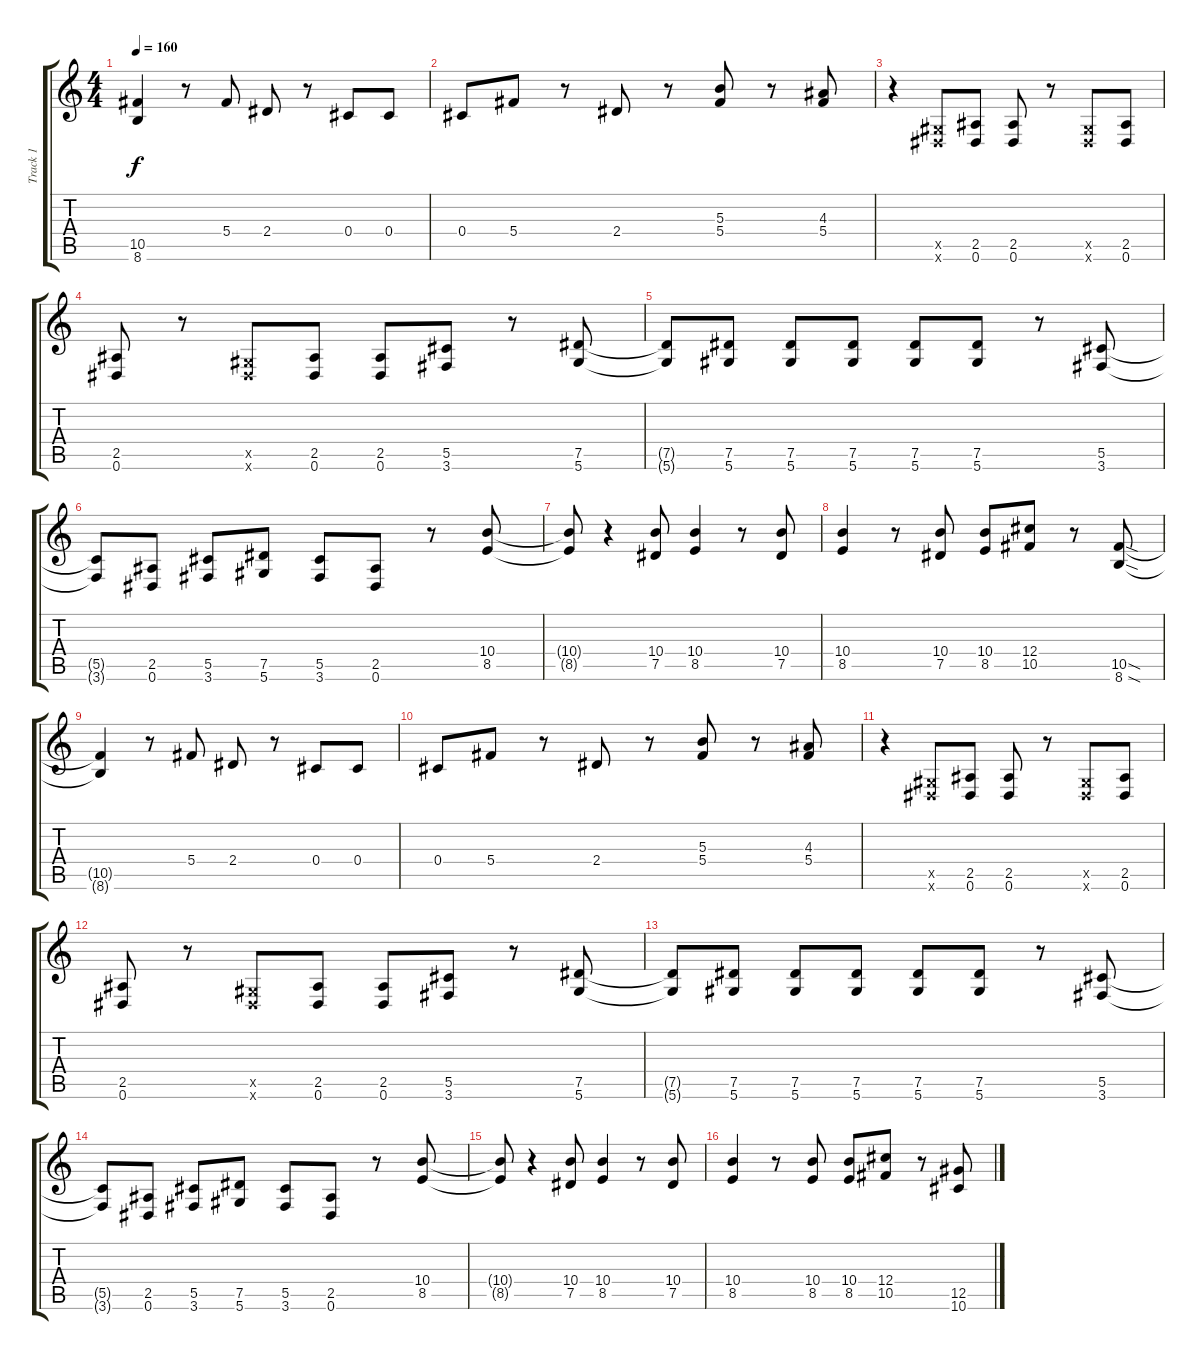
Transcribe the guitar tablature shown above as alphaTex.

\track ("Track 1" "Track 1") {instrument overdrivenguitar}
\staff {score tabs}
\tuning (Eb4 Bb3 Gb3 Db3 Ab2 Eb2) {hide}
\ts (4 4)
\tempo 160
\clef g2
\ks c
(10.5{t} 8.6{t}).4{dy f} r.8 5.4.8 2.4.8 r.8 0.4.8 0.4.8 |
0.4.8 5.4.8 r.8 2.4.8 r.8 (5.3 5.4).8 r.8 (4.3 5.4).8 |
r.4 (0.5{x} 0.6{x}).8 (2.5 0.6).8 (2.5 0.6).8 r.8 (0.5{x} 0.6{x}).8 (2.5 0.6).8 |
(2.5 0.6).8 r.8 (0.5{x} 0.6{x}).8 (2.5 0.6).8 (2.5 0.6).8 (5.5 3.6).8 r.8 (7.5 5.6).8 |
(7.5{t} 5.6{t}).8 (7.5 5.6).8 (7.5 5.6).8 (7.5 5.6).8 (7.5 5.6).8 (7.5 5.6).8 r.8 (5.5 3.6).8 |
(5.5{t} 3.6{t}).8 (2.5 0.6).8 (5.5 3.6).8 (7.5 5.6).8 (5.5 3.6).8 (2.5 0.6).8 r.8 (10.4 8.5).8 |
(10.4{t} 8.5{t}).8 r.4 (10.4 7.5).8 (10.4 8.5).4 r.8 (10.4 7.5).8 |
(10.4 8.5).4 r.8 (10.4 7.5).8 (10.4 8.5).8 (12.4 10.5).8 r.8 (10.5{sod} 8.6{sod}).8 |
(10.5{t} 8.6{t}).4 r.8 5.4.8 2.4.8 r.8 0.4.8 0.4.8 |
0.4.8 5.4.8 r.8 2.4.8 r.8 (5.3 5.4).8 r.8 (4.3 5.4).8 |
r.4 (0.5{x} 0.6{x}).8 (2.5 0.6).8 (2.5 0.6).8 r.8 (0.5{x} 0.6{x}).8 (2.5 0.6).8 |
(2.5 0.6).8 r.8 (0.5{x} 0.6{x}).8 (2.5 0.6).8 (2.5 0.6).8 (5.5 3.6).8 r.8 (7.5 5.6).8 |
(7.5{t} 5.6{t}).8 (7.5 5.6).8 (7.5 5.6).8 (7.5 5.6).8 (7.5 5.6).8 (7.5 5.6).8 r.8 (5.5 3.6).8 |
(5.5{t} 3.6{t}).8 (2.5 0.6).8 (5.5 3.6).8 (7.5 5.6).8 (5.5 3.6).8 (2.5 0.6).8 r.8 (10.4 8.5).8 |
(10.4{t} 8.5{t}).8 r.4 (10.4 7.5).8 (10.4 8.5).4 r.8 (10.4 7.5).8 |
(10.4 8.5).4 r.8 (10.4 8.5).8 (10.4 8.5).8 (12.4 10.5).8 r.8 (12.5 10.6).8
